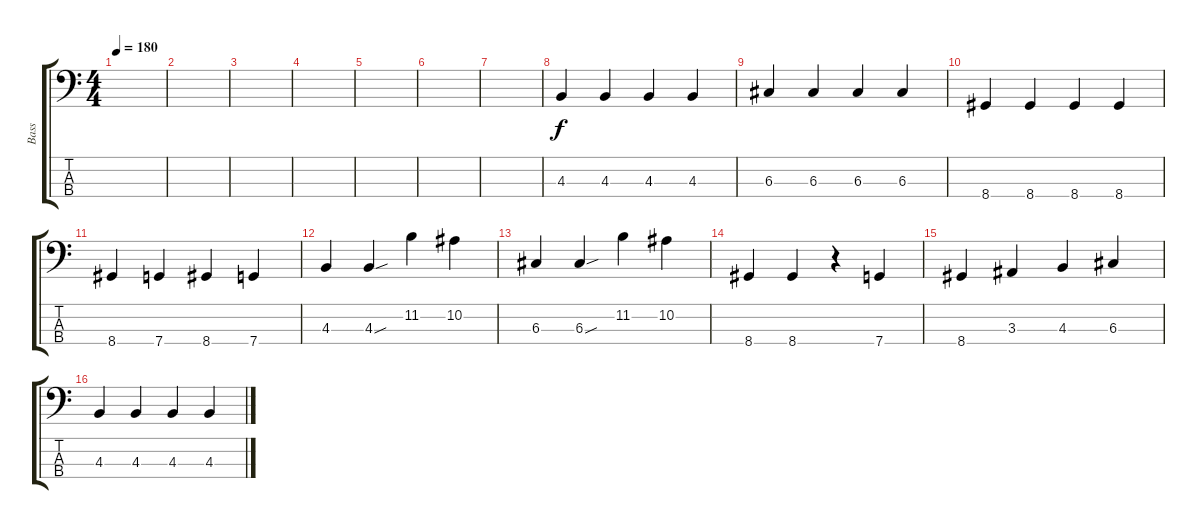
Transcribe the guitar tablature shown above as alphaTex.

\track ("Bass" "Bass") {instrument electricbasspick}
\staff {score tabs}
\tuning (F2 C2 G1 C1) {hide}
\ts (4 4)
\tempo 180
\clef f4
\ks c
|
|
|
|
|
|
|
4.3.4 4.3.4 4.3.4 4.3.4 |
6.3.4 6.3.4 6.3.4 6.3.4 |
8.4.4 8.4.4 8.4.4 8.4.4 |
8.4.4 7.4.4 8.4.4 7.4.4 |
4.3.4 4.3{sou}.4 11.2.4 10.2.4 |
6.3.4 6.3{sou}.4 11.2.4 10.2.4 |
8.4.4 8.4.4 r.4 7.4.4 |
8.4.4 3.3.4 4.3.4 6.3.4 |
4.3.4 4.3.4 4.3.4 4.3.4
